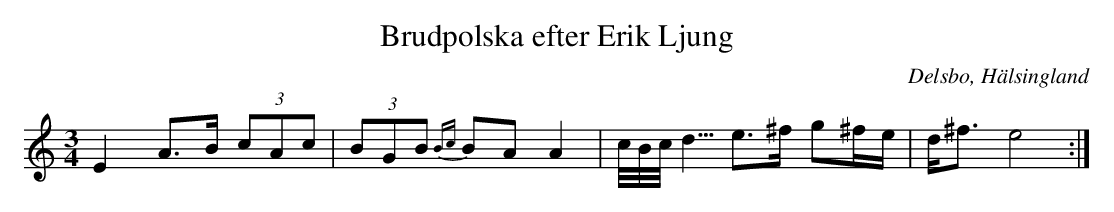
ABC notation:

X:1
T: Brudpolska efter Erik Ljung
O: Delsbo, Hälsingland
M: 3/4
L: 1/8
K: Am
E2 A>B (3cAc| (3BGB {Bc}BA A2|c//B//c//d5/4 e>^f g^f/e/|d<^f e4 :|
